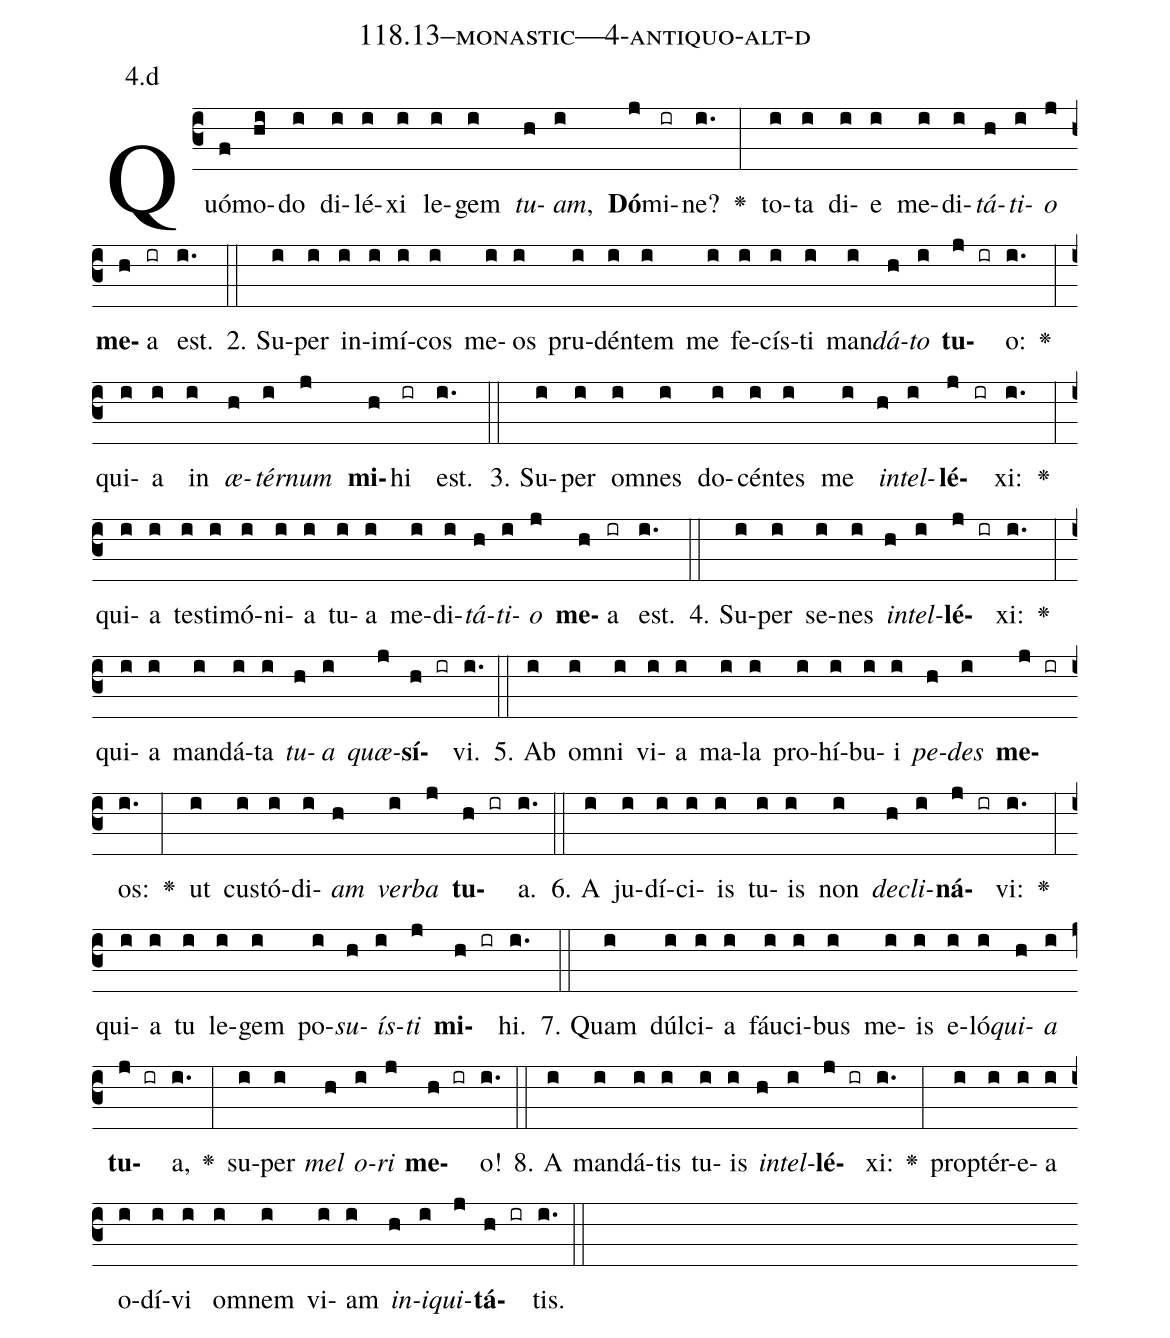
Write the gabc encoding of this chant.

name: 118.13--monastic---4-antiquo-alt-d;
annotation: 4.d;
%%
(c3)Quó(f)mo(hi)do(i) di(i)lé(i)xi(i) le(i)gem(i) <i>tu</i>(h)<i>am</i>,(i) <b>Dó</b>(j)mi(ir)ne?(i.) <v>\greheightstar</v>(:) to(i)ta(i) di(i)e(i) me(i)di(i)<i>tá</i>(h)<i>ti</i>(i)<i>o</i>(j) <b>me</b>(h)a(ir) est.(i.) (::)
2. Su(i)per(i) in(i)i(i)mí(i)cos(i) me(i)os(i) pru(i)dén(i)tem(i) me(i) fe(i)cís(i)ti(i) man(i)<i>dá</i>(h)<i>to</i>(i) <b>tu</b>(j ir)o:(i.) <v>\greheightstar</v>(:) qui(i)a(i) in(i) <i>æ</i>(h)<i>tér</i>(i)<i>num</i>(j) <b>mi</b>(h)hi(ir) est.(i.) (::)
3. Su(i)per(i) om(i)nes(i) do(i)cén(i)tes(i) me(i) <i>in</i>(h)<i>tel</i>(i)<b>lé</b>(j ir)xi:(i.) <v>\greheightstar</v>(:) qui(i)a(i) tes(i)ti(i)mó(i)ni(i)a(i) tu(i)a(i) me(i)di(i)<i>tá</i>(h)<i>ti</i>(i)<i>o</i>(j) <b>me</b>(h)a(ir) est.(i.) (::)
4. Su(i)per(i) se(i)nes(i) <i>in</i>(h)<i>tel</i>(i)<b>lé</b>(j ir)xi:(i.) <v>\greheightstar</v>(:) qui(i)a(i) man(i)dá(i)ta(i) <i>tu</i>(h)<i>a</i>(i) <i>quæ</i>(j)<b>sí</b>(h ir)vi.(i.) (::)
5. Ab(i) om(i)ni(i) vi(i)a(i) ma(i)la(i) pro(i)hí(i)bu(i)i(i) <i>pe</i>(h)<i>des</i>(i) <b>me</b>(j ir)os:(i.) <v>\greheightstar</v>(:) ut(i) cus(i)tó(i)di(i)<i>am</i>(h) <i>ver</i>(i)<i>ba</i>(j) <b>tu</b>(h ir)a.(i.) (::)
6. A(i) ju(i)dí(i)ci(i)is(i) tu(i)is(i) non(i) <i>de</i>(h)<i>cli</i>(i)<b>ná</b>(j ir)vi:(i.) <v>\greheightstar</v>(:) qui(i)a(i) tu(i) le(i)gem(i) po(i)<i>su</i>(h)<i>ís</i>(i)<i>ti</i>(j) <b>mi</b>(h ir)hi.(i.) (::)
7. Quam(i) dúl(i)ci(i)a(i) fáu(i)ci(i)bus(i) me(i)is(i) e(i)ló(i)<i>qui</i>(h)<i>a</i>(i) <b>tu</b>(j ir)a,(i.) <v>\greheightstar</v>(:) su(i)per(i) <i>mel</i>(h) <i>o</i>(i)<i>ri</i>(j) <b>me</b>(h ir)o!(i.) (::)
8. A(i) man(i)dá(i)tis(i) tu(i)is(i) <i>in</i>(h)<i>tel</i>(i)<b>lé</b>(j ir)xi:(i.) <v>\greheightstar</v>(:) prop(i)tér(i)e(i)a(i) o(i)dí(i)vi(i) om(i)nem(i) vi(i)am(i) <i>in</i>(h)<i>i</i>(i)<i>qui</i>(j)<b>tá</b>(h ir)tis.(i.) (::)
